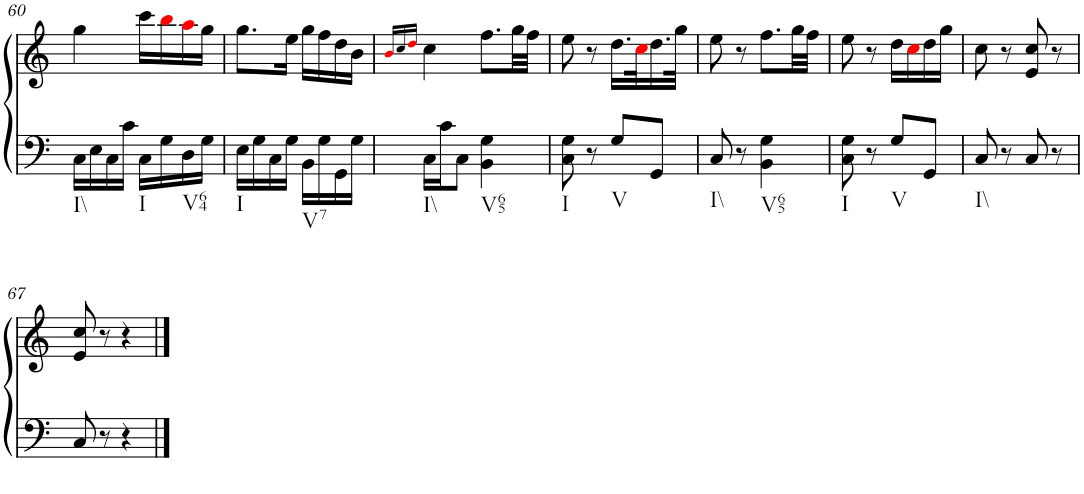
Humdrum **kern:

**kern	**kern
*part1	*part1
*staff2	*staff1
*I"Piano	*
*I'Pno.	*
!!LO:PB:g=z
*clefF4	*clefG2
*k[]	*k[]
*M2/4	*M2/4
=60	=60
!LO:TX:b:t=I\\	!
16C\LL	4gg\
16E\	.
16C\	.
16c\JJ	.
!LO:TX:b:t=I	!
16C\LL	16ccc\LL
16G\	16bbi\
!LO:TX:b:t=V64	!
16D\	16aai\
16G\JJ	16gg\JJ
=61	=61
!LO:TX:b:t=I	!
16E\LL	8.gg\L
16G\	.
16C\	.
16G\JJ	16ee\Jk
!LO:TX:b:t=V7	!
16BB\LL	16gg\LL
16G\	16ff\
16GG\	16dd\
16G\JJ	16b\JJ
=62	=62
.	16qbi/LL
.	16qcc/
.	16qddi/JJ
!LO:TX:b:t=I\\	!
16C\LL	4cc\
16c\J	.
8C\J	.
!LO:TX:b:t=V65	!
4BB\ 4G\	8.ff\L
.	32gg\LL
.	32ff\JJJ
=63	=63
!LO:TX:b:t=I	!
8C\ 8G\	8ee\
8r	8r
!LO:TX:b:t=V	!
8G/L	16.dd\LL
.	32cci\K
8GG/J	16.dd\
.	32gg\JJk
=64	=64
!LO:TX:b:t=I\\	!
8C/	8ee\
8r	8r
!LO:TX:b:t=V65	!
4BB\ 4G\	8.ff\L
.	32gg\LL
.	32ff\JJJ
=65	=65
!LO:TX:b:t=I	!
8C\ 8G\	8ee\
8r	8r
!LO:TX:b:t=V	!
8G/L	16dd\LL
.	16cci\
8GG/J	16dd\
.	16gg\JJ
=66	=66
!LO:TX:b:t=I\\	!
8C/	8cc\
8r	8r
8C/	8e/ 8cc/
8r	8r
!!LO:LB:g=z
=67	=67
8C/	8e/ 8cc/
8r	8r
4r	4r
==	==
*-	*-
